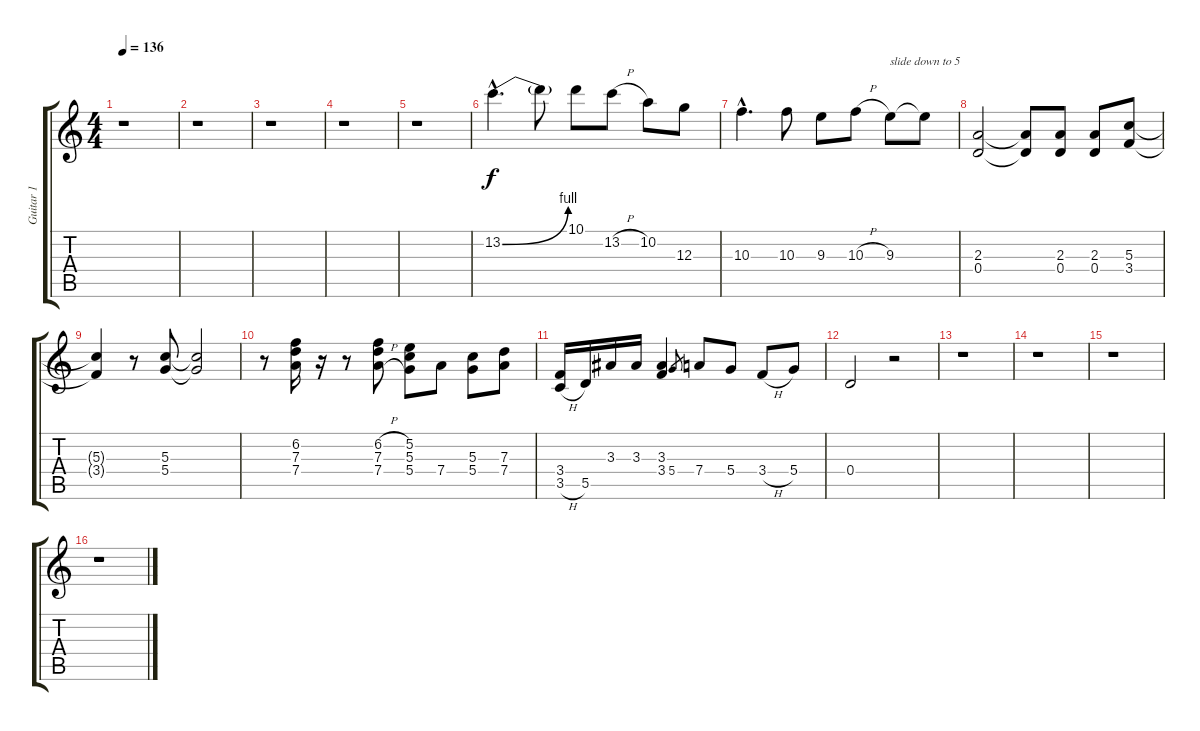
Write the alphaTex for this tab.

\track ("Guitar 1" "Guitar 1") {instrument overdrivenguitar}
\staff {score tabs}
\tuning (E4 B3 G3 D3 A2 E2) {hide}
\ts (4 4)
\tempo 136
\clef g2
\ks c
r.1{dy f instrument overdrivenguitar} |
r.1 |
r.1 |
r.1 |
r.1 |
13.2{be (bend 0 0 60 4) hac}.4{d} 13.2{t}.8 10.1.8 13.2{h}.8 10.2.8 12.3.8 |
10.3{hac}.4{d} 10.3.8 9.3.8 10.3{h}.8 9.3.8{txt "slide down to 5"} 9.3{t}.8 |
(2.3 0.4).2 (2.3{t} 0.4{t}).8 (2.3 0.4).8 (2.3 0.4).8 (5.3 3.4).8 |
(5.3{t} 3.4{t}).4 r.8 (5.3 5.4).8 (5.3{t} 5.4{t}).2 |
r.8 (6.2 7.3 7.4).16 r.16 r.8 (6.2{h} 7.3{h} 7.4{h}).8 (5.2 5.3 5.4).8 7.4.8 (5.3 5.4).8 (7.3 7.4).8 |
(3.4 3.5{h}).16 5.5.16 3.3.16 3.3.16 (3.3 3.4).4 5.4.8{gr} 7.4.8 5.4.8 3.4{h}.8 5.4.8 |
0.4.2 r.2 |
r.1 |
r.1 |
r.1 |
r.1
